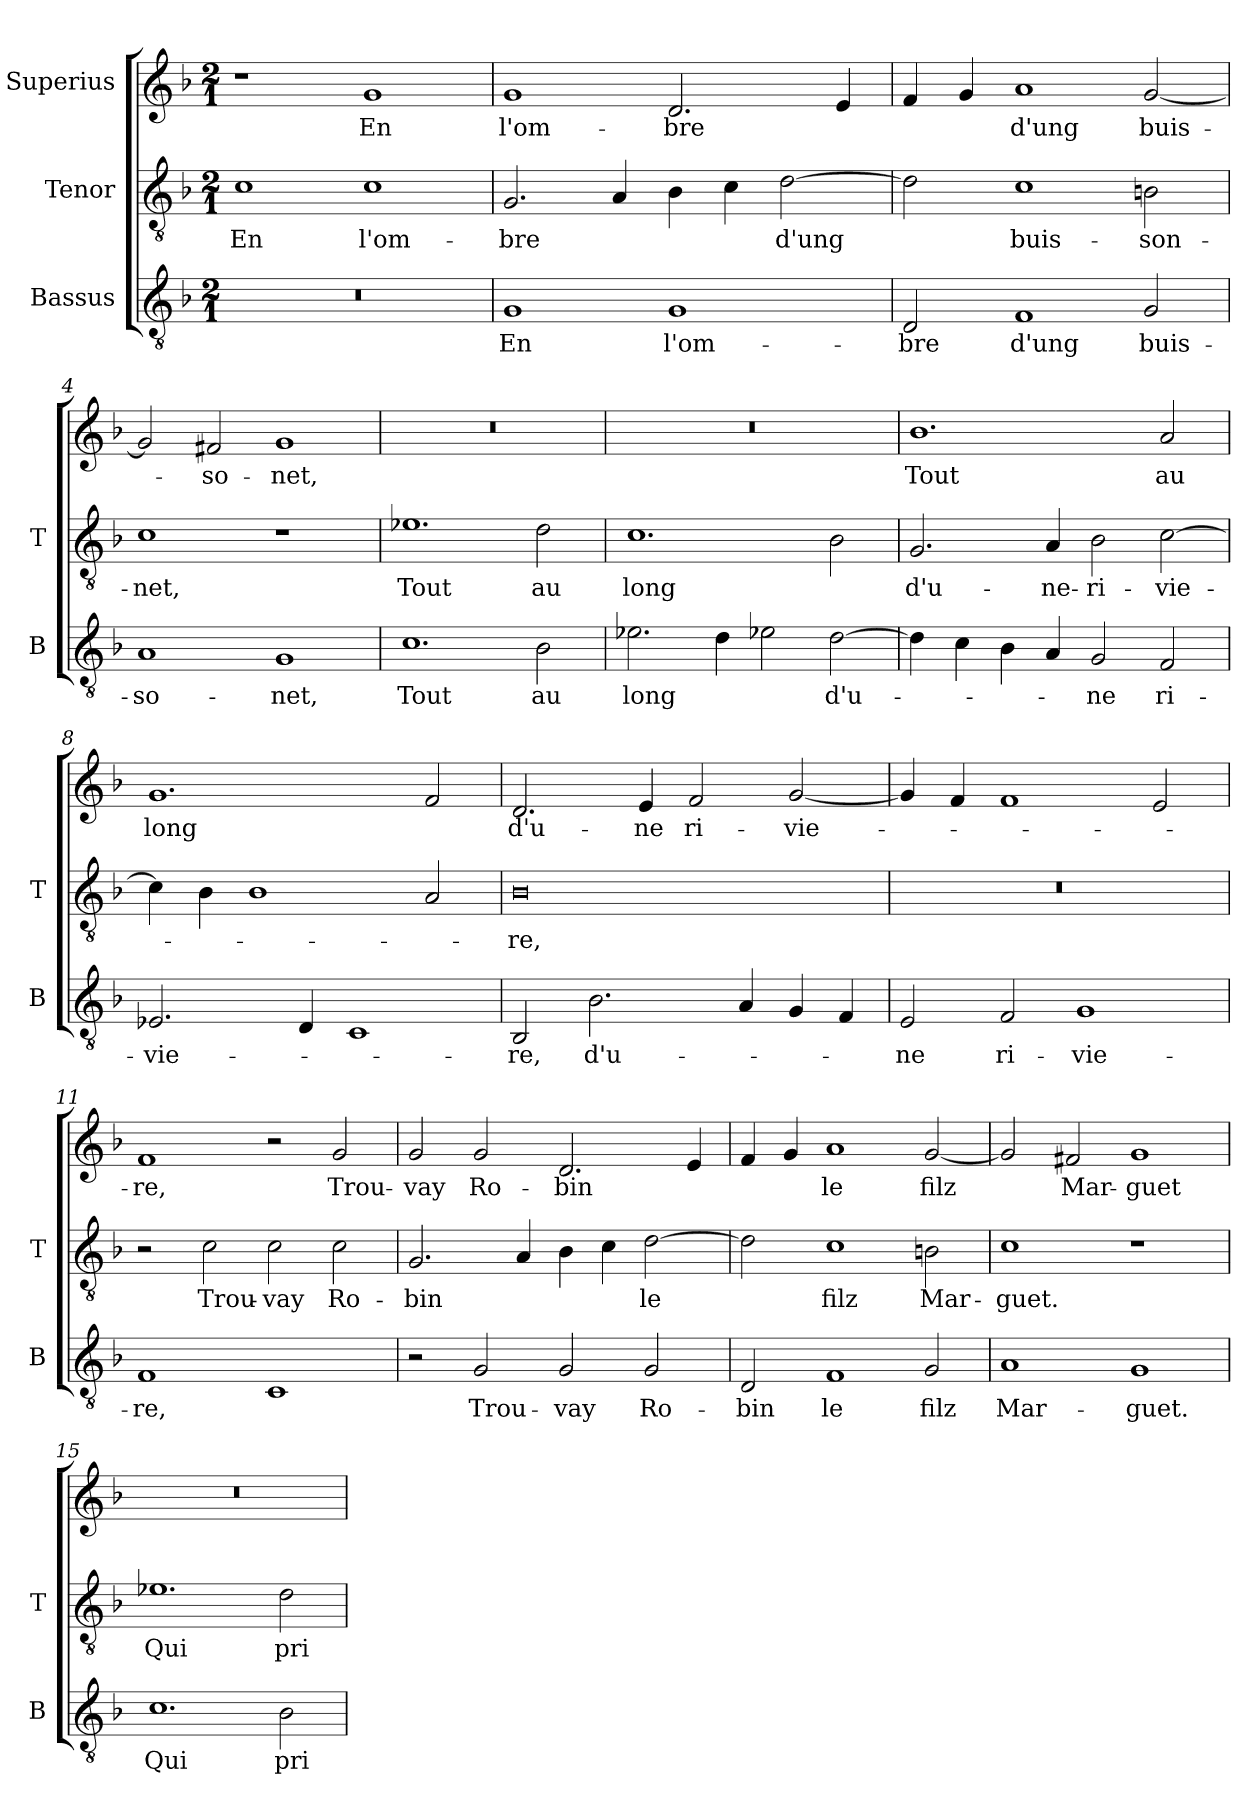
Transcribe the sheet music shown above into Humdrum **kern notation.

**kern	**text	**kern	**text	**kern	**text
*part3	*part3	*part2	*part2	*part1	*part1
*staff3	*staff3	*staff2	*staff2	*staff1	*staff1
*I"Bassus	*	*I"Tenor	*	*I"Superius	*
*I'B	*	*I'T	*	*	*
*clefGv2	*	*clefGv2	*	*clefG2	*
*k[b-]	*	*k[b-]	*	*k[b-]	*
*M2/1	*	*M2/1	*	*M2/1	*
=1	=1	=1	=1	=1	=1
0r	.	1c	En	1r	.
.	.	1c	l'om-	1g	En
=2	=2	=2	=2	=2	=2
1G	En	2.G/	-bre	1g	l'om-
.	.	4A/	.	.	.
1G	l'om-	4B-\	.	2.d/	-bre
.	.	4c\	.	.	.
.	.	[2d\	d'ung	.	.
.	.	.	.	4e/	.
=3	=3	=3	=3	=3	=3
2D/	-bre	2d\]	.	4f/	.
.	.	.	.	4g/	.
1F	d'ung	1c	buis-	1a	d'ung
2G/	buis-	2Bn\	-son-	[2g/	buis-
=4	=4	=4	=4	=4	=4
1A	-so-	1c	-net,	2g/]	.
.	.	.	.	2f#X/	-so-
1G	-net,	1r	.	1g	-net,
=5	=5	=5	=5	=5	=5
1.c	Tout	1.e-X	Tout	0r	.
2B-\	au	2d\	au	.	.
=6	=6	=6	=6	=6	=6
2.e-X\	long	1.c	long	0r	.
4d\	.	.	.	.	.
2e-X\	.	.	.	.	.
[2d\	d'u-	2B-\	.	.	.
=7	=7	=7	=7	=7	=7
4d\]	.	2.G/	d'u-	1.b-	Tout
4c\	.	.	.	.	.
4B-\	.	.	.	.	.
4A/	.	4A/	-ne-	.	.
2G/	-ne	2B-\	ri-	.	.
2F/	ri-	[2c\	-vie-	2a/	au
=8	=8	=8	=8	=8	=8
2.E-X/	-vie-	4c\]	.	1.g	long
.	.	4B-\	.	.	.
.	.	1B-	.	.	.
4D/	.	.	.	.	.
1C	.	.	.	.	.
.	.	2A/	.	2f/	.
=9	=9	=9	=9	=9	=9
2BB-/	-re,	0B-	-re,	2.d/	d'u-
2.B-\	d'u-	.	.	.	.
.	.	.	.	4e/	-ne
.	.	.	.	2f/	ri-
4A/	.	.	.	.	.
4G/	.	.	.	[2g/	-vie-
4F/	.	.	.	.	.
=10	=10	=10	=10	=10	=10
2E/	-ne	0r	.	4g/]	.
.	.	.	.	4f/	.
2F/	ri-	.	.	1f	.
1G	-vie-	.	.	.	.
.	.	.	.	2e/	.
=11	=11	=11	=11	=11	=11
1F	-re,	2r	.	1f	-re,
.	.	2c\	Trou-	.	.
1C	.	2c\	-vay	2r	.
.	.	2c\	Ro-	2g/	Trou-
=12	=12	=12	=12	=12	=12
2r	.	2.G/	-bin	2g/	-vay
2G/	Trou-	.	.	2g/	Ro-
.	.	4A/	.	.	.
2G/	-vay	4B-\	.	2.d/	-bin
.	.	4c\	.	.	.
2G/	Ro-	[2d\	le	.	.
.	.	.	.	4e/	.
=13	=13	=13	=13	=13	=13
2D/	-bin	2d\]	.	4f/	.
.	.	.	.	4g/	.
1F	le	1c	filz	1a	le
2G/	filz	2Bn\	Mar-	[2g/	filz
=14	=14	=14	=14	=14	=14
1A	Mar-	1c	-guet.	2g/]	.
.	.	.	.	2f#X/	Mar-
1G	-guet.	1r	.	1g	-guet
=15	=15	=15	=15	=15	=15
1.c	Qui	1.e-X	Qui	0r	.
2B-\	pri-	2d\	pri-	.	.
=	=	=	=	=	=
*-	*-	*-	*-	*-	*-
